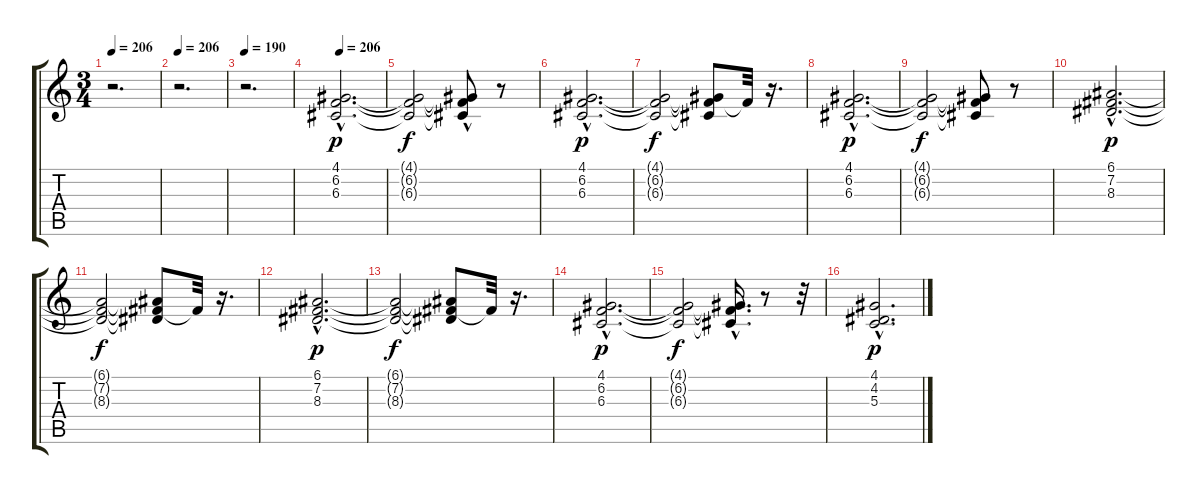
\track "" {instrument tubularbells}
\staff {score tabs}
\tuning (E4 B3 G3 D3 A2 E2) {hide}
\ts (3 4)
\tempo 206
\clef g2
\ks c
r.2{d dy f} |
\tempo 206
r.2{d} |
\tempo 190
r.2{d} |
\tempo 206
(4.1{hac} 6.2{hac} 6.3{hac}).2{d dy p} |
(4.1{t} 6.2{t} 6.3{t}).2{dy f} (4.1{hac t} 6.2{t} 6.3{hac t}).8 r.8 |
(4.1{hac} 6.2{hac} 6.3{hac}).2{d dy p} |
(4.1{t} 6.2{t} 6.3{t}).2{dy f} (4.1{t} 6.2{t} 6.3{t}).8 6.2{t}.32 r.16{d} |
(4.1{hac} 6.2{hac} 6.3{hac}).2{d dy p} |
(4.1{t} 6.2{t} 6.3{t}).2{dy f} (4.1{t} 6.2{t} 6.3{t}).8 r.8 |
(6.1{hac} 7.2{hac} 8.3{hac}).2{d dy p} |
(6.1{t} 7.2{t} 8.3{t}).2{dy f} (6.1{t} 7.2{t} 8.3{t}).8 7.2{t}.32 r.16{d} |
(6.1{hac} 7.2{hac} 8.3{hac}).2{d dy p} |
(6.1{t} 7.2{t} 8.3{t}).2{dy f} (6.1{t} 7.2{t} 8.3{t}).8 7.2{t}.32 r.16{d} |
(4.1{hac} 6.2{hac} 6.3{hac}).2{d dy p} |
(4.1{t} 6.2{t} 6.3{t}).2{dy f} (4.1{hac t} 6.2{hac t} 6.3{t}).16{d} r.8 r.32 |
(4.1{hac} 4.2{hac} 5.3{hac}).2{d dy p}
